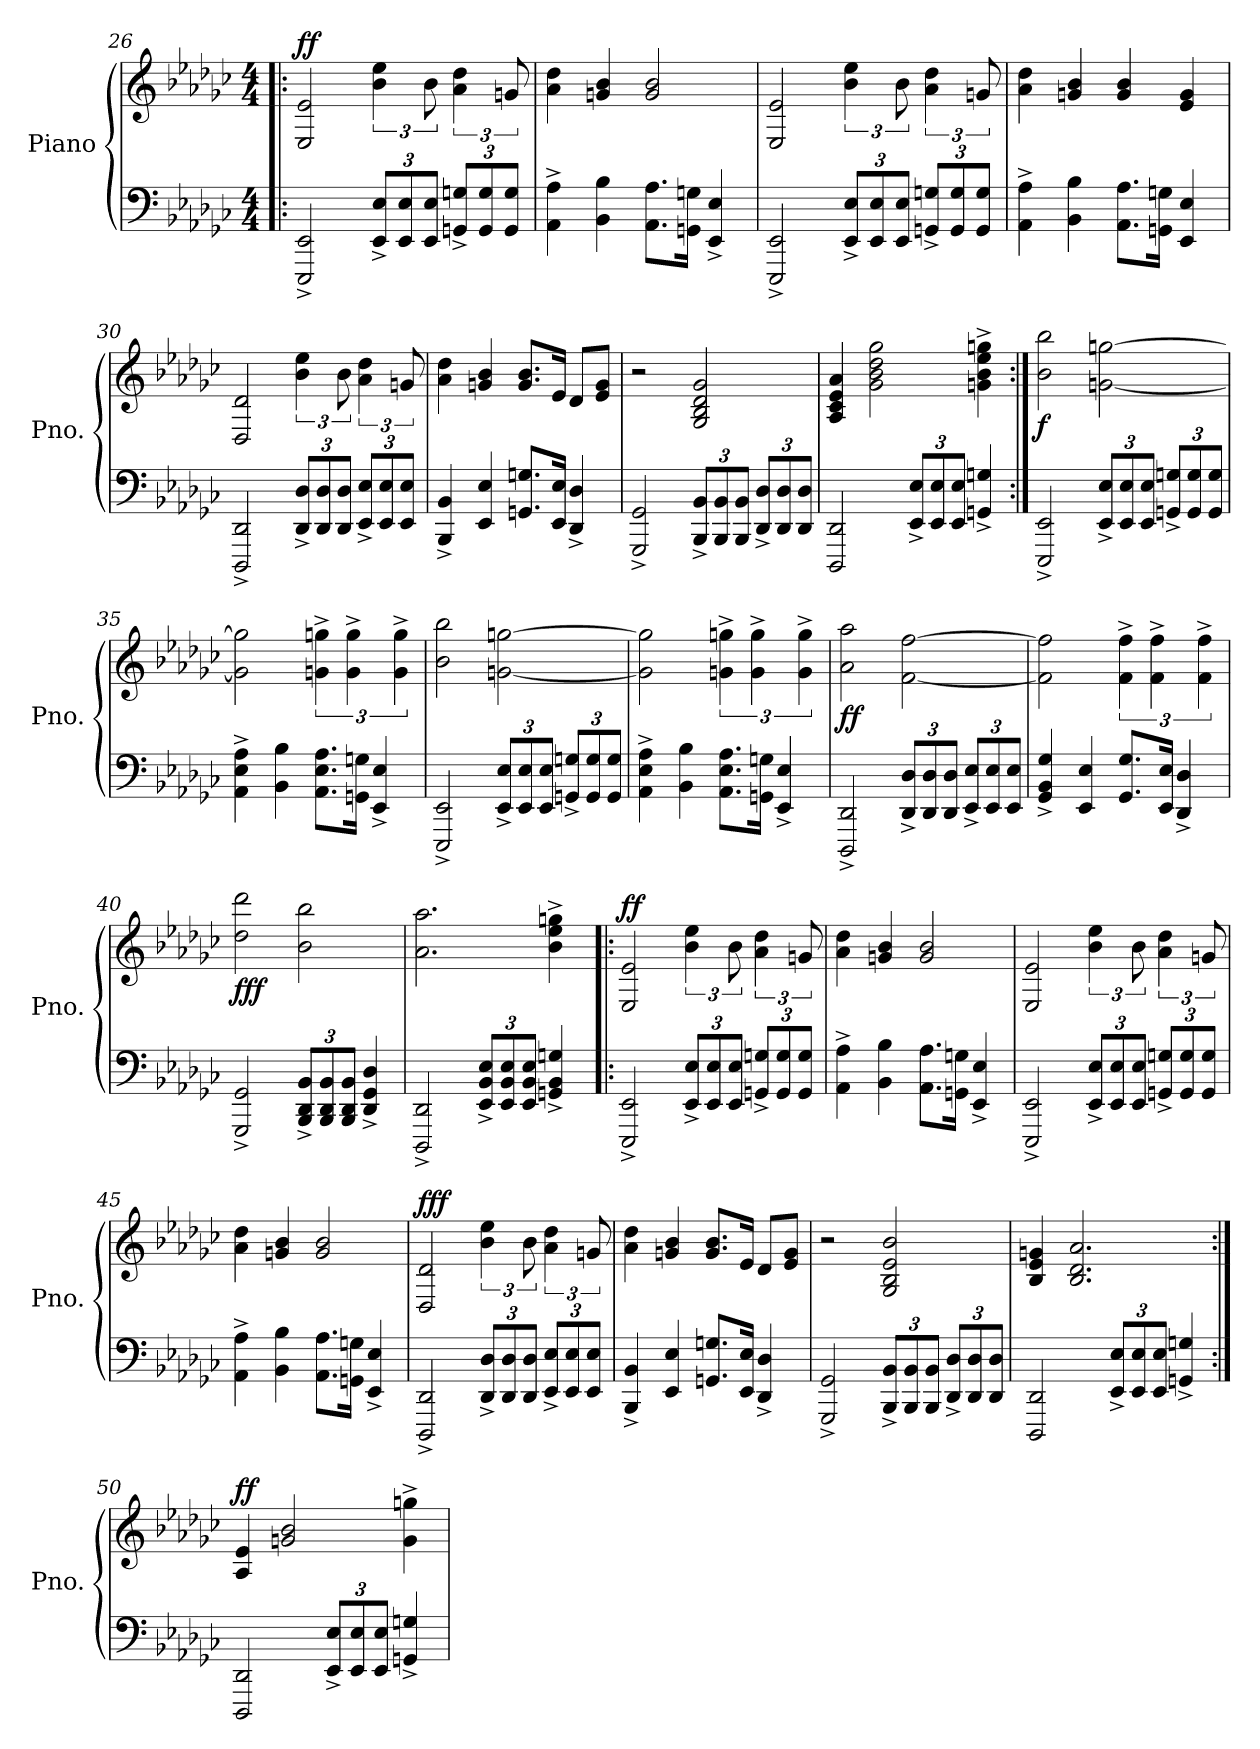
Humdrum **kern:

**kern	**kern	**dynam
*part1	*part1	*part1
*staff2	*staff1	*staff1/2
*I"Piano	*	*
*I'Pno.	*	*
*clefF4	*clefG2	*
*k[b-e-a-d-g-c-]	*k[b-e-a-d-g-c-]	*
*M4/4	*M4/4	*
=26!|:	=26!|:	=26!|:
!	!	!LO:DY:a
2EEE-/^ 2EE-/^	2E-/ 2e-/	ff
*Xbrackettup	*	*
12EE-/^ 12E-/^L	6b-\ 6ee-\	.
12EE-/ 12E-/	.	.
12EE-/ 12E-/J	12b-\	.
12GGn/^ 12Gn/^L	6a-\ 6dd-\	.
12GG/ 12G/	.	.
12GG/ 12G/J	12gn/	.
=27	=27	=27
4AA-\^ 4A-\^	4a-\ 4dd-\	.
4BB-\ 4B-\	4gn/ 4b-/	.
8.AA-\ 8.A-\L	2g/ 2b-/	.
16GGn\ 16Gn\Jk	.	.
4EE-/^ 4E-/^	.	.
!!LO:LB:g=z
=28	=28	=28
2EEE-/^ 2EE-/^	2E-/ 2e-/	.
12EE-/^ 12E-/^L	6b-\ 6ee-\	.
12EE-/ 12E-/	.	.
12EE-/ 12E-/J	12b-\	.
12GGn/^ 12Gn/^L	6a-\ 6dd-\	.
12GG/ 12G/	.	.
12GG/ 12G/J	12gn/	.
=29	=29	=29
4AA-\^ 4A-\^	4a-\ 4dd-\	.
4BB-\ 4B-\	4gn/ 4b-/	.
8.AA-\ 8.A-\L	4g/ 4b-/	.
16GGn\ 16Gn\Jk	.	.
4EE-/ 4E-/	4e-/ 4g/	.
=30	=30	=30
2DDD-/^ 2DD-/^	2D-/ 2d-/	.
12DD-/^ 12D-/^L	6b-\ 6ee-\	.
12DD-/ 12D-/	.	.
12DD-/ 12D-/J	12b-\	.
12EE-/^ 12E-/^L	6a-\ 6dd-\	.
12EE-/ 12E-/	.	.
12EE-/ 12E-/J	12gn/	.
=31	=31	=31
4BBB-/^ 4BB-/^	4a-\ 4dd-\	.
4EE-/ 4E-/	4gn/ 4b-/	.
8.GGn/ 8.Gn/L	8.g/ 8.b-/L	.
16EE-/ 16E-/Jk	16e-/Jk	.
4DD-/^ 4D-/^	8d-/L	.
.	8e-/ 8g/J	.
!!LO:LB:g=z
=32	=32	=32
2GGG-/^ 2GG-/^	2r	.
12BBB-/^ 12BB-/^L	2G-/ 2B-/ 2d-/ 2g-/	.
12BBB-/ 12BB-/	.	.
12BBB-/ 12BB-/J	.	.
12DD-/^ 12D-/^L	.	.
12DD-/ 12D-/	.	.
12DD-/ 12D-/J	.	.
=33	=33	=33
2DDD-/ 2DD-/	4A-/ 4c-/ 4e-/ 4a-/	.
.	2g-\ 2b-\ 2dd-\ 2gg-\	.
12EE-/^ 12E-/^L	.	.
12EE-/ 12E-/	.	.
12EE-/ 12E-/J	.	.
4GGn/^ 4Gn/^	4gn\^ 4b-\^ 4ee-\^ 4ggn\^	.
=34:|!	=34:|!	=34:|!
!	!	!LO:DY:b
2EEE-/^ 2EE-/^	2b-\ 2bb-\	f
12EE-/^ 12E-/^L	[2gn\ [2ggn\	.
12EE-/ 12E-/	.	.
12EE-/ 12E-/J	.	.
12GGn/^ 12Gn/^L	.	.
12GG/ 12G/	.	.
12GG/ 12G/J	.	.
=35	=35	=35
4AA-\^ 4E-\^ 4A-\^	2g\] 2gg\]	.
4BB-\ 4B-\	.	.
8.AA-\ 8.E-\ 8.A-\L	6gn\^ 6ggn\^	.
.	6g\^ 6gg\^	.
16GGn\ 16Gn\Jk	.	.
4EE-/^ 4E-/^	.	.
.	6g\^ 6gg\^	.
!!LO:LB:g=z
=36	=36	=36
2EEE-/^ 2EE-/^	2b-\ 2bb-\	.
12EE-/^ 12E-/^L	[2gn\ [2ggn\	.
12EE-/ 12E-/	.	.
12EE-/ 12E-/J	.	.
12GGn/^ 12Gn/^L	.	.
12GG/ 12G/	.	.
12GG/ 12G/J	.	.
=37	=37	=37
4AA-\^ 4E-\^ 4A-\^	2g\] 2gg\]	.
4BB-\ 4B-\	.	.
8.AA-\ 8.E-\ 8.A-\L	6gn\^ 6ggn\^	.
.	6g\^ 6gg\^	.
16GGn\ 16Gn\Jk	.	.
4EE-/^ 4E-/^	.	.
.	6g\^ 6gg\^	.
=38	=38	=38
!	!	!LO:DY:b
2DDD-/^ 2DD-/^	2a-\ 2aa-\	ff
12DD-/^ 12D-/^L	[2f\ [2ff\	.
12DD-/ 12D-/	.	.
12DD-/ 12D-/J	.	.
12EE-/^ 12E-/^L	.	.
12EE-/ 12E-/	.	.
12EE-/ 12E-/J	.	.
=39	=39	=39
4GG-/^ 4BB-/^ 4G-/^	2f\] 2ff\]	.
4EE-/ 4E-/	.	.
8.GG-/ 8.G-/L	6f\^ 6ff\^	.
.	6f\^ 6ff\^	.
16EE-/ 16E-/Jk	.	.
4DD-/^ 4D-/^	.	.
.	6f\^ 6ff\^	.
!!LO:LB:g=z
=40	=40	=40
!	!	!LO:DY:b
2GGG-/^ 2GG-/^	2dd-\ 2ddd-\	fff
12BBB-/^ 12DD-/^ 12BB-/^L	2b-\ 2bb-\	.
12BBB-/ 12DD-/ 12BB-/	.	.
12BBB-/ 12DD-/ 12BB-/J	.	.
4DD-/^ 4GG-/^ 4D-/^	.	.
=41	=41	=41
2DDD-/^ 2DD-/^	2.a-\ 2.aa-\	.
12EE-/^ 12BB-/^ 12E-/^L	.	.
12EE-/ 12BB-/ 12E-/	.	.
12EE-/ 12BB-/ 12E-/J	.	.
4GGn/^ 4BB-/^ 4Gn/^	4b-\^ 4ee-\^ 4ggn\^	.
=42!|:	=42!|:	=42!|:
!	!	!LO:DY:a
2EEE-/^ 2EE-/^	2E-/ 2e-/	ff
12EE-/^ 12E-/^L	6b-\ 6ee-\	.
12EE-/ 12E-/	.	.
12EE-/ 12E-/J	12b-\	.
12GGn/^ 12Gn/^L	6a-\ 6dd-\	.
12GG/ 12G/	.	.
12GG/ 12G/J	12gn/	.
=43	=43	=43
4AA-\^ 4A-\^	4a-\ 4dd-\	.
4BB-\ 4B-\	4gn/ 4b-/	.
8.AA-\ 8.A-\L	2g/ 2b-/	.
16GGn\ 16Gn\Jk	.	.
4EE-/^ 4E-/^	.	.
!!LO:LB:g=z
=44	=44	=44
2EEE-/^ 2EE-/^	2E-/ 2e-/	.
12EE-/^ 12E-/^L	6b-\ 6ee-\	.
12EE-/ 12E-/	.	.
12EE-/ 12E-/J	12b-\	.
12GGn/^ 12Gn/^L	6a-\ 6dd-\	.
12GG/ 12G/	.	.
12GG/ 12G/J	12gn/	.
=45	=45	=45
4AA-\^ 4A-\^	4a-\ 4dd-\	.
4BB-\ 4B-\	4gn/ 4b-/	.
8.AA-\ 8.A-\L	2g/ 2b-/	.
16GGn\ 16Gn\Jk	.	.
4EE-/^ 4E-/^	.	.
=46	=46	=46
!	!	!LO:DY:a
2DDD-/^ 2DD-/^	2D-/ 2d-/	fff
12DD-/^ 12D-/^L	6b-\ 6ee-\	.
12DD-/ 12D-/	.	.
12DD-/ 12D-/J	12b-\	.
12EE-/^ 12E-/^L	6a-\ 6dd-\	.
12EE-/ 12E-/	.	.
12EE-/ 12E-/J	12gn/	.
=47	=47	=47
4BBB-/^ 4BB-/^	4a-\ 4dd-\	.
4EE-/ 4E-/	4gn/ 4b-/	.
8.GGn/ 8.Gn/L	8.g/ 8.b-/L	.
16EE-/ 16E-/Jk	16e-/Jk	.
4DD-/^ 4D-/^	8d-/L	.
.	8e-/ 8g/J	.
!!LO:PB:g=z
=48	=48	=48
2GGG-/^ 2GG-/^	2r	.
12BBB-/^ 12BB-/^L	2G-/ 2B-/ 2e-/ 2b-/	.
12BBB-/ 12BB-/	.	.
12BBB-/ 12BB-/J	.	.
12DD-/^ 12D-/^L	.	.
12DD-/ 12D-/	.	.
12DD-/ 12D-/J	.	.
=49	=49	=49
2DDD-/ 2DD-/	4B-/ 4e-/ 4gn/	.
.	2.B-/ 2.d-/ 2.a-/	.
12EE-/^ 12E-/^L	.	.
12EE-/ 12E-/	.	.
12EE-/ 12E-/J	.	.
4GGn/^ 4Gn/^	.	.
=50:|!	=50:|!	=50:|!
!	!	!LO:DY:a
2DDD-/ 2DD-/	4A-/ 4e-/	ff
.	2gn/ 2b-/	.
12EE-/^ 12E-/^L	.	.
12EE-/ 12E-/	.	.
12EE-/ 12E-/J	.	.
4GGn/^ 4Gn/^	4g\^ 4ggn\^	.
=	=	=
*-	*-	*-
